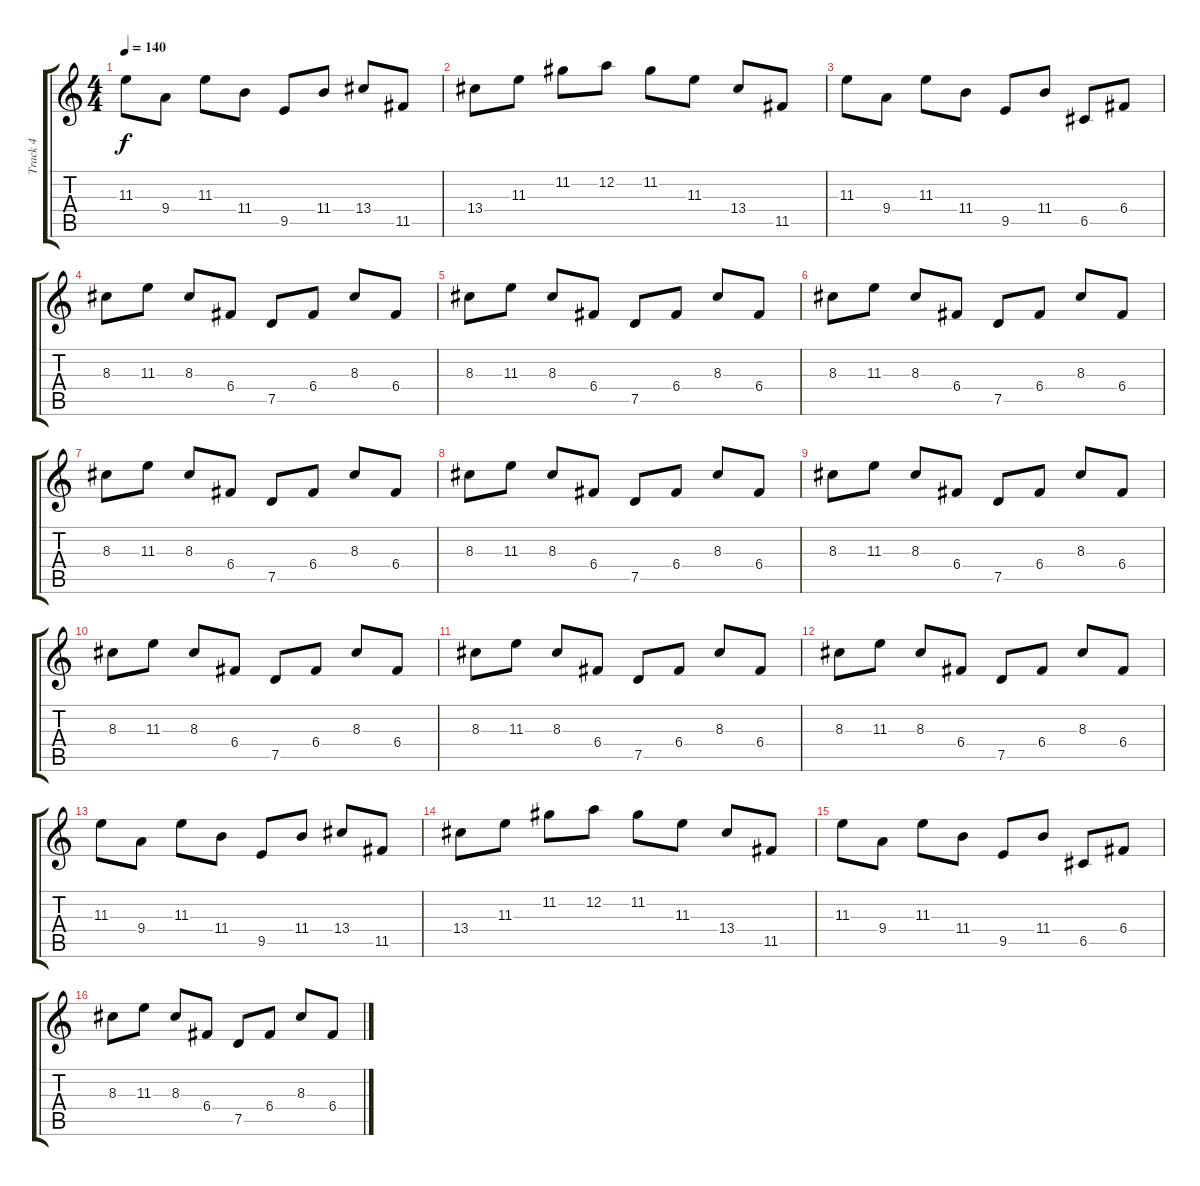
\track ("Track 4" "Track 4") {instrument electricguitarjazz}
\staff {score tabs}
\tuning (D4 A3 F3 C3 G2 D2) {hide}
\ts (4 4)
\tempo 140
\clef g2
\ks c
11.3.8{dy f} 9.4.8 11.3.8 11.4.8 9.5.8 11.4.8 13.4.8 11.5.8 |
13.4.8 11.3.8 11.2.8 12.2.8 11.2.8 11.3.8 13.4.8 11.5.8 |
11.3.8 9.4.8 11.3.8 11.4.8 9.5.8 11.4.8 6.5.8 6.4.8 |
8.3.8{volume 8} 11.3.8 8.3.8 6.4.8 7.5.8 6.4.8 8.3.8 6.4.8 |
8.3.8 11.3.8 8.3.8 6.4.8 7.5.8 6.4.8 8.3.8 6.4.8 |
8.3.8 11.3.8 8.3.8 6.4.8 7.5.8 6.4.8 8.3.8 6.4.8 |
8.3.8 11.3.8 8.3.8 6.4.8 7.5.8 6.4.8 8.3.8 6.4.8 |
8.3.8 11.3.8 8.3.8 6.4.8 7.5.8 6.4.8 8.3.8 6.4.8 |
8.3.8 11.3.8 8.3.8 6.4.8 7.5.8 6.4.8 8.3.8 6.4.8 |
8.3.8 11.3.8 8.3.8 6.4.8 7.5.8 6.4.8 8.3.8 6.4.8 |
8.3.8 11.3.8 8.3.8 6.4.8 7.5.8 6.4.8 8.3.8 6.4.8 |
8.3.8 11.3.8 8.3.8 6.4.8 7.5.8 6.4.8 8.3.8 6.4.8 |
11.3.8 9.4.8 11.3.8 11.4.8 9.5.8 11.4.8 13.4.8 11.5.8 |
13.4.8 11.3.8 11.2.8 12.2.8 11.2.8 11.3.8 13.4.8 11.5.8 |
11.3.8 9.4.8 11.3.8 11.4.8 9.5.8 11.4.8 6.5.8 6.4.8 |
8.3.8 11.3.8 8.3.8 6.4.8 7.5.8 6.4.8 8.3.8 6.4.8
